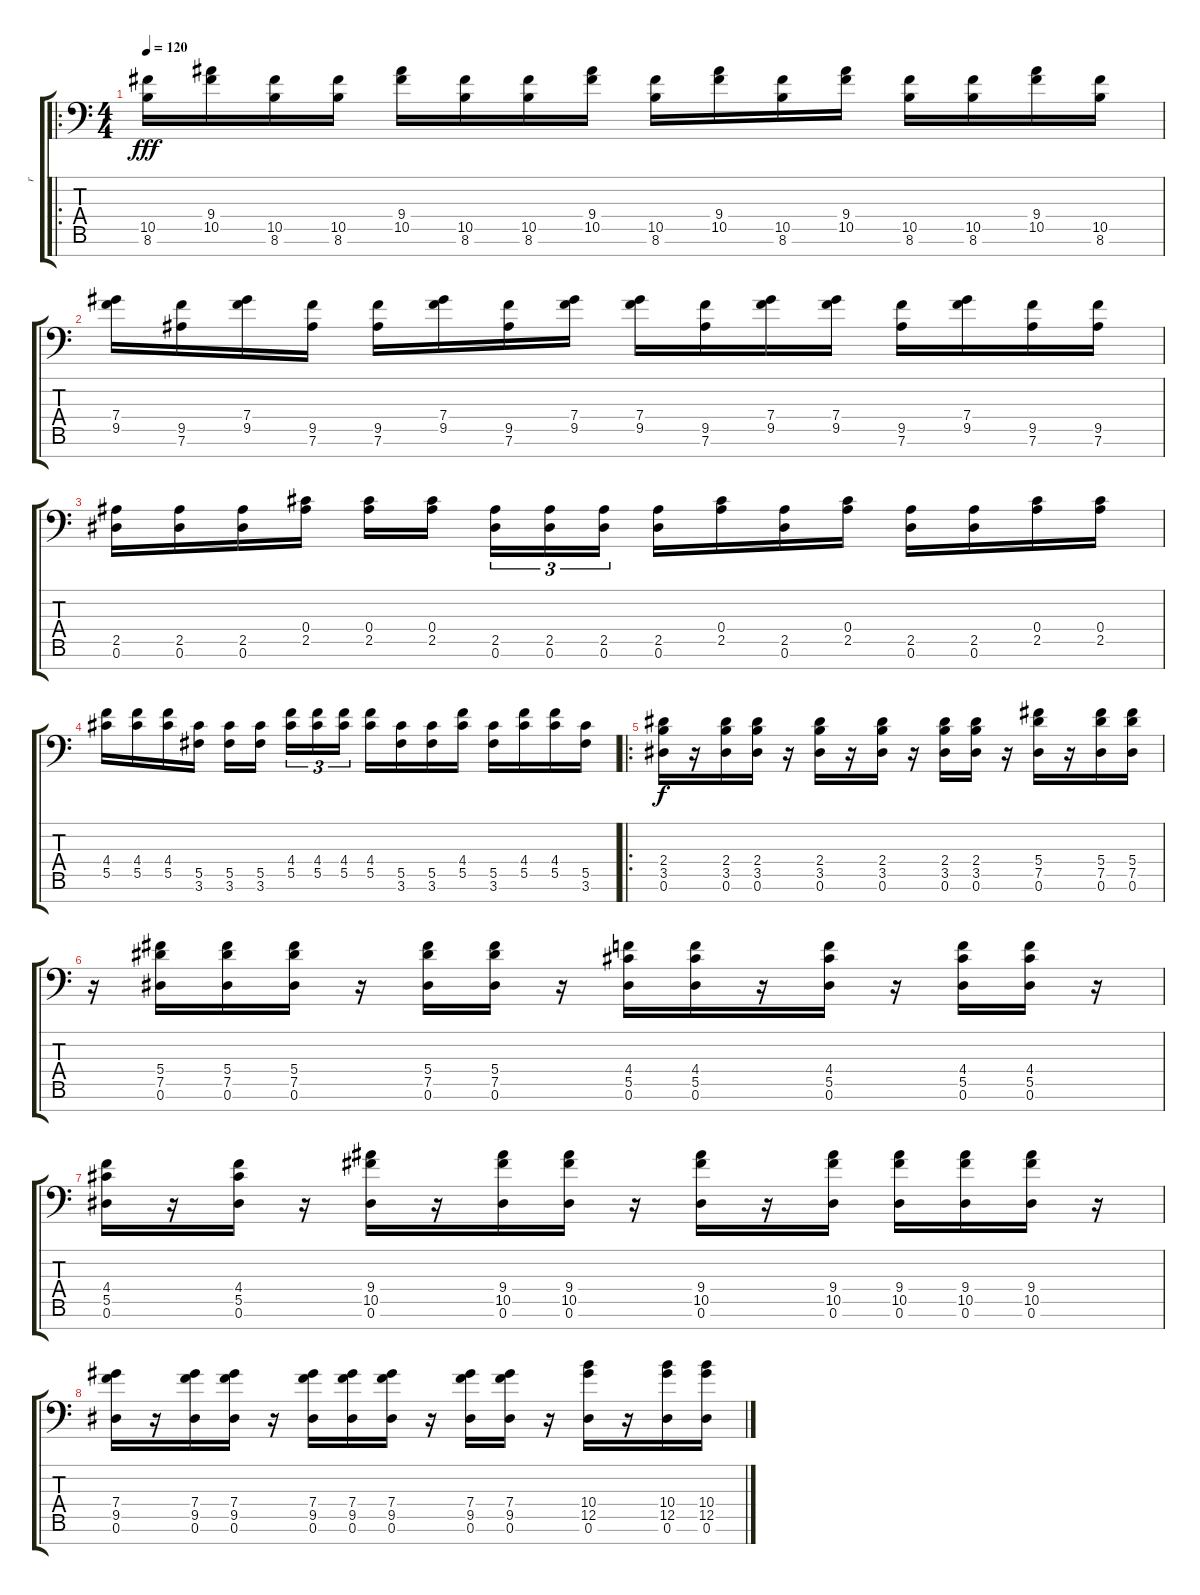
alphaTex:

\track ("r" "r") {instrument distortionguitar}
\staff {score tabs}
\tuning (Eb4 Bb3 Gb3 Db3 Ab2 Eb2 Ab1) {hide}
\ro
\ts (4 4)
\tempo 120
\clef f4
\ks c
(10.5 8.6).16{dy fff} (9.4 10.5).16 (10.5 8.6).16 (10.5 8.6).16 (9.4 10.5).16 (10.5 8.6).16 (10.5 8.6).16 (9.4 10.5).16 (10.5 8.6).16 (9.4 10.5).16 (10.5 8.6).16 (9.4 10.5).16 (10.5 8.6).16 (10.5 8.6).16 (9.4 10.5).16 (10.5 8.6).16 |
(7.4 9.5).16 (9.5 7.6).16 (7.4 9.5).16 (9.5 7.6).16 (9.5 7.6).16 (7.4 9.5).16 (9.5 7.6).16 (7.4 9.5).16 (7.4 9.5).16 (9.5 7.6).16 (7.4 9.5).16 (7.4 9.5).16 (9.5 7.6).16 (7.4 9.5).16 (9.5 7.6).16 (9.5 7.6).16 |
(2.5 0.6).16 (2.5 0.6).16 (2.5 0.6).16 (0.4 2.5).16 (0.4 2.5).16 (0.4 2.5).16{beam splitsecondary} (2.5 0.6).16{tu (3 2)} (2.5 0.6).16{tu (3 2)} (2.5 0.6).16{tu (3 2)} (2.5 0.6).16 (0.4 2.5).16 (2.5 0.6).16 (0.4 2.5).16 (2.5 0.6).16 (2.5 0.6).16 (0.4 2.5).16 (0.4 2.5).16 |
(4.4 5.5).16 (4.4 5.5).16 (4.4 5.5).16 (5.5 3.6).16 (5.5 3.6).16 (5.5 3.6).16{beam splitsecondary} (4.4 5.5).16{tu (3 2)} (4.4 5.5).16{tu (3 2)} (4.4 5.5).16{tu (3 2)} (4.4 5.5).16 (5.5 3.6).16 (5.5 3.6).16 (4.4 5.5).16 (5.5 3.6).16 (4.4 5.5).16 (4.4 5.5).16 (5.5 3.6).16 |
\ro
(2.4 3.5 0.6).16{dy f} r.16 (2.4 3.5 0.6).16 (2.4 3.5 0.6).16 r.16 (2.4 3.5 0.6).16 r.16 (2.4 3.5 0.6).16 r.16 (2.4 3.5 0.6).16 (2.4 3.5 0.6).16 r.16 (5.4 7.5 0.6).16 r.16 (5.4 7.5 0.6).16 (5.4 7.5 0.6).16 |
r.16 (5.4 7.5 0.6).16 (5.4 7.5 0.6).16 (5.4 7.5 0.6).16 r.16 (5.4 7.5 0.6).16 (5.4 7.5 0.6).16 r.16 (4.4 5.5 0.6).16 (4.4 5.5 0.6).16 r.16 (4.4 5.5 0.6).16 r.16 (4.4 5.5 0.6).16 (4.4 5.5 0.6).16 r.16 |
(4.4 5.5 0.6).16 r.16 (4.4 5.5 0.6).16 r.16 (9.4 10.5 0.6).16 r.16 (9.4 10.5 0.6).16 (9.4 10.5 0.6).16 r.16 (9.4 10.5 0.6).16 r.16 (9.4 10.5 0.6).16 (9.4 10.5 0.6).16 (9.4 10.5 0.6).16 (9.4 10.5 0.6).16 r.16 |
(7.4 9.5 0.6).16 r.16 (7.4 9.5 0.6).16 (7.4 9.5 0.6).16 r.16 (7.4 9.5 0.6).16 (7.4 9.5 0.6).16 (7.4 9.5 0.6).16 r.16 (7.4 9.5 0.6).16 (7.4 9.5 0.6).16 r.16 (10.4 12.5 0.6).16 r.16 (10.4 12.5 0.6).16 (10.4 12.5 0.6).16
